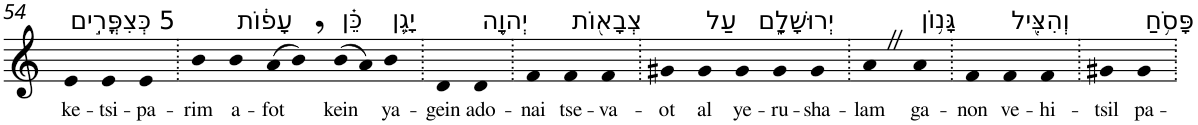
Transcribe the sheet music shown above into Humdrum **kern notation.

**kern	**text
*part1	*part1
*staff1	*staff1
*I"Piano	*
*I'Pno	*
!!LO:PB:g=z
*clefG2	*
*k[]	*
=54	=54
!LO:TX:a:t=5 כְּצִפֳּרִ֣ים	!
!	!LO:LY:b
4e	ke-
!	!LO:LY:b
4e	-tsi-
!	!LO:LY:b
4e	-pa-
=55.	=55.
!	!LO:LY:b
4b	-rim
!LO:TX:a:t=עָפ֔וֹת	!
!	!LO:LY:b
4b	a-
!	!LO:LY:b
(8a	-fot
8b,)	.
!LO:TX:a:t=כֵּ֗ן	!
!	!LO:LY:b
(8b	kein
8a)	.
!LO:TX:a:t=יָגֵ֛ן	!
!	!LO:LY:b
4b	ya-
=56.	=56.
!	!LO:LY:b
4d	-gein
!LO:TX:a:t=יְהוָ֥ה	!
!	!LO:LY:b
4d	ado-
=57.	=57.
!	!LO:LY:b
4f	-nai
!LO:TX:a:t=צְבָא֖וֹת	!
!	!LO:LY:b
4f	tse-
!	!LO:LY:b
4f	-va-
=58.	=58.
!	!LO:LY:b
4g#X	-ot
!LO:TX:a:t=עַל	!
!	!LO:LY:b
4g#	al
!LO:TX:a:t=יְרוּשָׁלִָ֑ם	!
!	!LO:LY:b
4g#	ye-
!	!LO:LY:b
4g#	-ru-
!	!LO:LY:b
4g#	-sha-
=59.	=59.
!	!LO:LY:b
4aZ	-lam
!LO:TX:a:t=גָּנ֥וֹן	!
!	!LO:LY:b
4a	ga-
=60.	=60.
!	!LO:LY:b
4f	-non
!LO:TX:a:t=וְהִצִּ֖יל	!
!	!LO:LY:b
4f	ve-
!	!LO:LY:b
4f	-hi-
=61.	=61.
!	!LO:LY:b
4g#X	-tsil
!LO:TX:a:t=פָּסֹ֥חַ	!
!	!LO:LY:b
4g#	pa-
=.	=.
*-	*-
